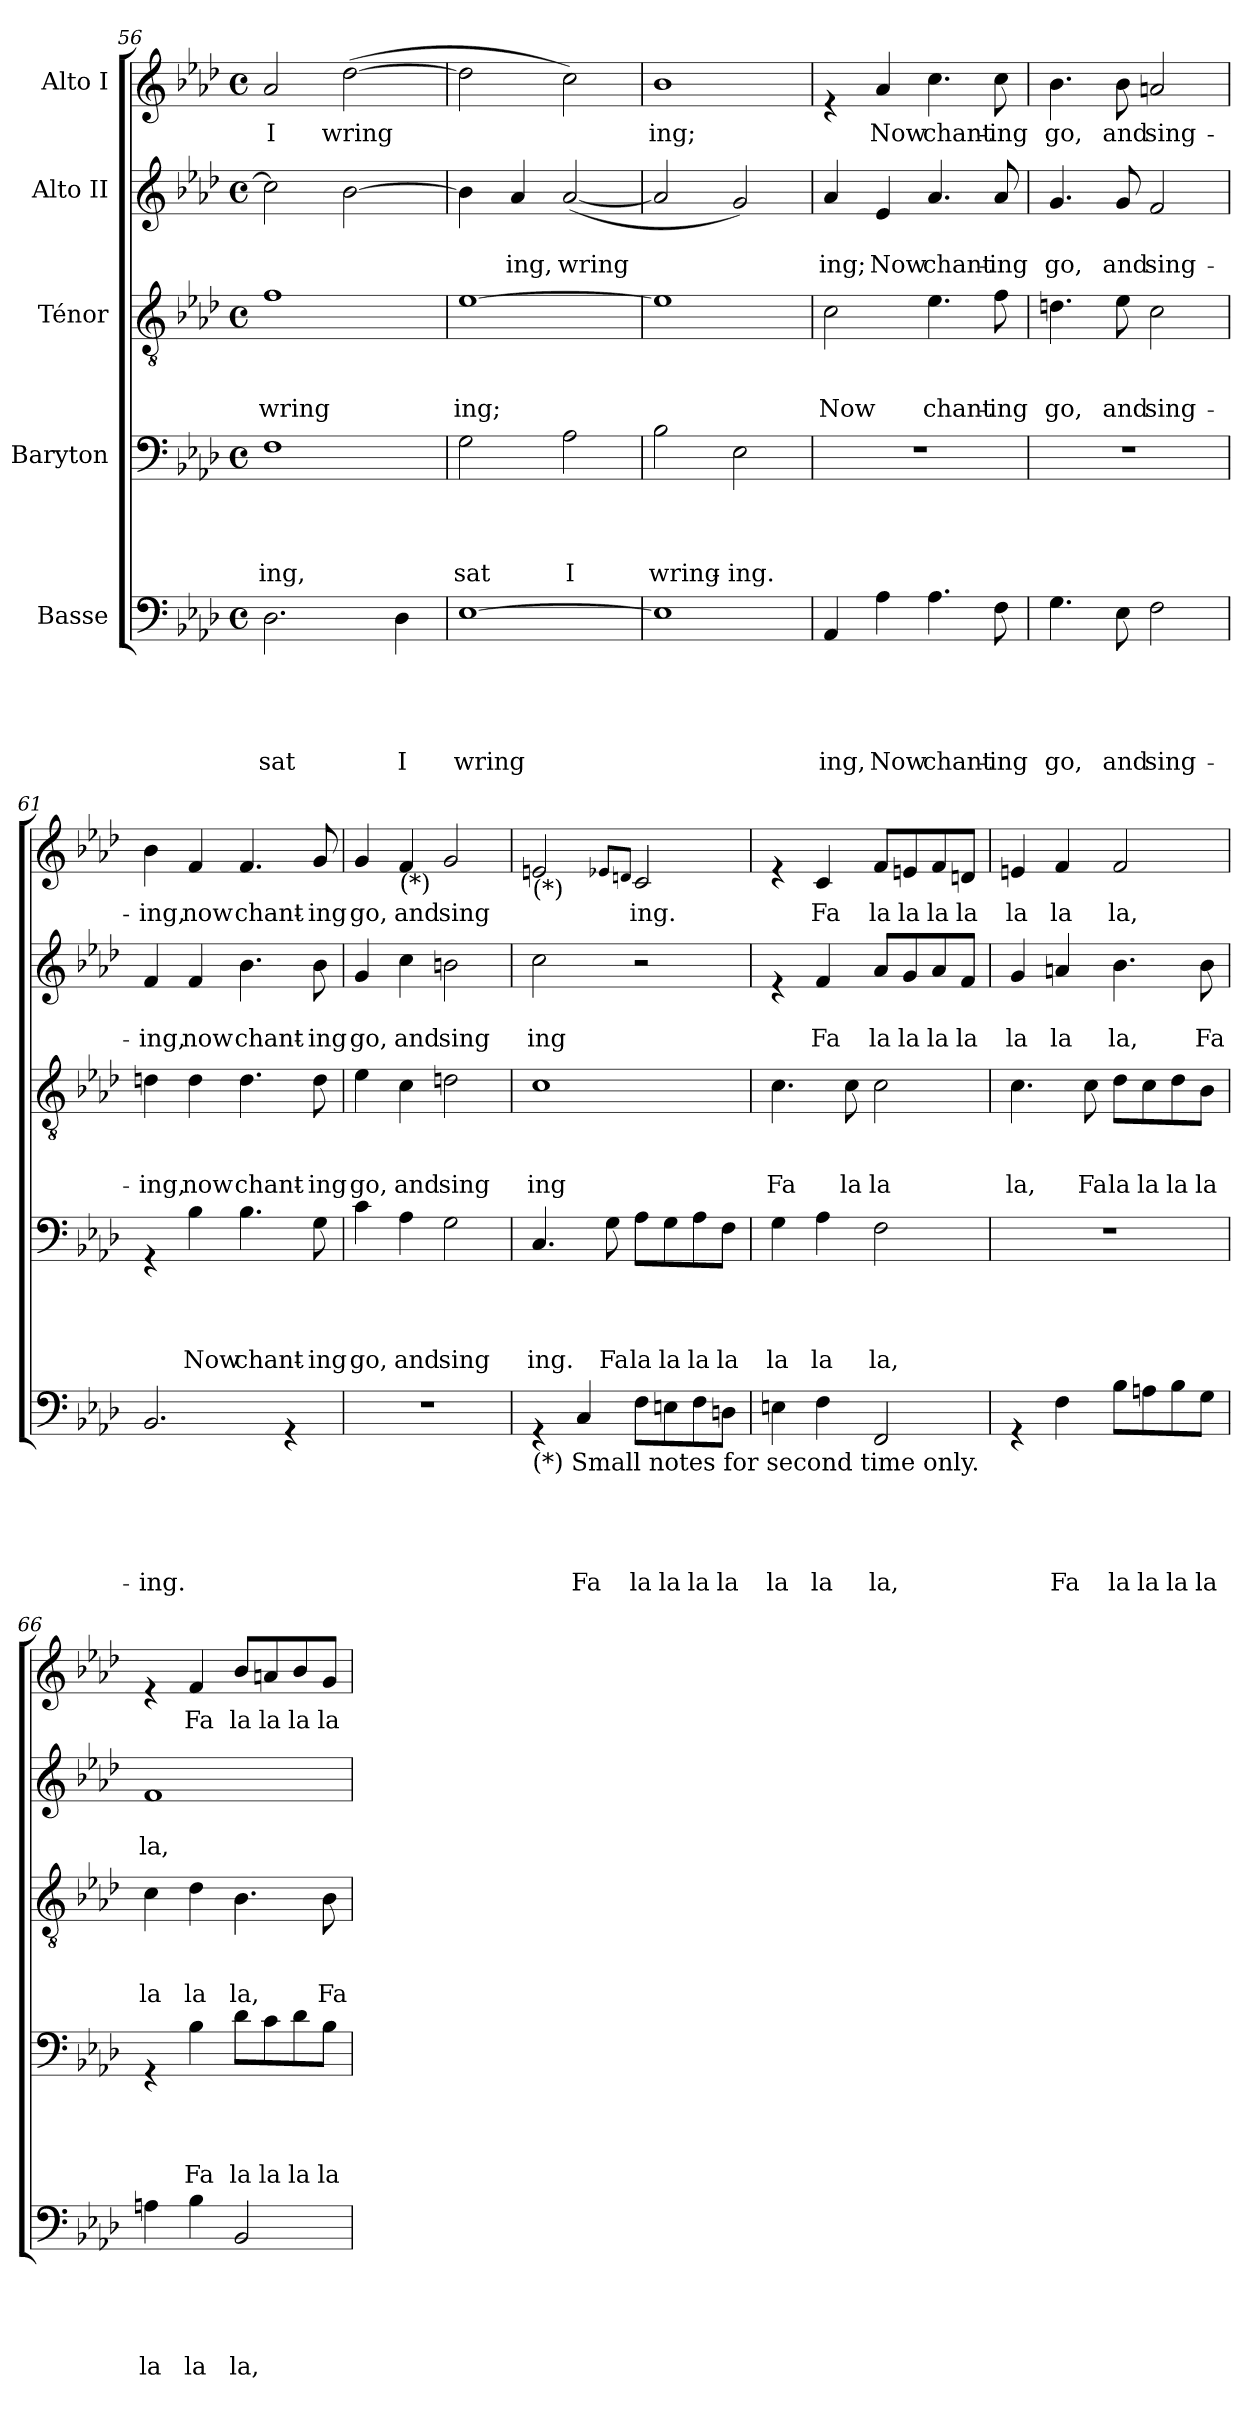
**kern	**text	**text	**text	**text	**text	**kern	**text	**text	**text	**text	**kern	**text	**text	**text	**kern	**text	**text	**kern	**text
*part5	*part5	*part5	*part5	*part5	*part5	*part4	*part4	*part4	*part4	*part4	*part3	*part3	*part3	*part3	*part2	*part2	*part2	*part1	*part1
*staff5	*staff5	*staff5	*staff5	*staff5	*staff5	*staff4	*staff4	*staff4	*staff4	*staff4	*staff3	*staff3	*staff3	*staff3	*staff2	*staff2	*staff2	*staff1	*staff1
*I"Basse	*	*	*	*	*	*I"Baryton	*	*	*	*	*I"Ténor	*	*	*	*I"Alto II	*	*	*I"Alto I	*
*clefF4	*	*	*	*	*	*clefF4	*	*	*	*	*clefGv2	*	*	*	*clefG2	*	*	*clefG2	*
*k[b-e-a-d-]	*	*	*	*	*	*k[b-e-a-d-]	*	*	*	*	*k[b-e-a-d-]	*	*	*	*k[b-e-a-d-]	*	*	*k[b-e-a-d-]	*
*A-:	*	*	*	*	*	*A-:	*	*	*	*	*A-:	*	*	*	*A-:	*	*	*A-:	*
*M4/4	*	*	*	*	*	*M4/4	*	*	*	*	*M4/4	*	*	*	*M4/4	*	*	*M4/4	*
*met(c)	*	*	*	*	*	*met(c)	*	*	*	*	*met(c)	*	*	*	*met(c)	*	*	*met(c)	*
=56	=56	=56	=56	=56	=56	=56	=56	=56	=56	=56	=56	=56	=56	=56	=56	=56	=56	=56	=56
!	!	!	!	!	!LO:LY:b	!	!	!	!	!LO:LY:b	!	!	!	!LO:LY:b	!	!	!	!	!LO:LY:b
2.D-\	.	.	.	.	sat	1F	.	.	.	ing,	1f	.	.	wring	2cc\]	.	.	2a-/	I
!	!	!	!	!	!	!	!	!	!	!	!	!	!	!	!	!	!	!	!LO:LY:b
.	.	.	.	.	.	.	.	.	.	.	.	.	.	.	[>2b-\	.	.	(>[>2dd-\	wring
!	!	!	!	!	!LO:LY:b	!	!	!	!	!	!	!	!	!	!	!	!	!	!
4D-\	.	.	.	.	I	.	.	.	.	.	.	.	.	.	.	.	.	.	.
=57	=57	=57	=57	=57	=57	=57	=57	=57	=57	=57	=57	=57	=57	=57	=57	=57	=57	=57	=57
!	!	!	!	!	!LO:LY:b	!	!	!	!	!LO:LY:b	!	!	!	!LO:LY:b	!	!	!	!	!
[>1E-	.	.	.	.	wring	2G\	.	.	.	sat	[<1e-	.	.	ing;	4b-\]	.	.	2dd-\]	.
!	!	!	!	!	!	!	!	!	!	!	!	!	!	!	!	!	!LO:LY:b	!	!
.	.	.	.	.	.	.	.	.	.	.	.	.	.	.	4a-/	.	ing,	.	.
!	!	!	!	!	!	!	!	!	!	!LO:LY:b	!	!	!	!	!	!	!LO:LY:b	!	!
.	.	.	.	.	.	2A-\	.	.	.	I	.	.	.	.	(<[<2a-/	.	wring	2cc\)	.
!!LO:PB:g=z
=58	=58	=58	=58	=58	=58	=58	=58	=58	=58	=58	=58	=58	=58	=58	=58	=58	=58	=58	=58
!	!	!	!	!	!	!	!	!	!	!LO:LY:b	!	!	!	!	!	!	!	!	!LO:LY:b
1E-]	.	.	.	.	.	2B-\	.	.	.	wring-	1e-]	.	.	.	2a-/]	.	.	1b-	ing;
!	!	!	!	!	!	!	!	!	!	!LO:LY:b	!	!	!	!	!	!	!	!	!
.	.	.	.	.	.	2E-\	.	.	.	-ing.	.	.	.	.	2g/)	.	.	.	.
=59	=59	=59	=59	=59	=59	=59	=59	=59	=59	=59	=59	=59	=59	=59	=59	=59	=59	=59	=59
!	!	!	!	!	!LO:LY:b	!	!	!	!	!	!	!	!	!LO:LY:b	!	!	!LO:LY:b	!	!
4AA-/	.	.	.	.	ing,	1r	.	.	.	.	2c\	.	.	Now	4a-/	.	ing;	4re	.
!	!	!	!	!	!LO:LY:b	!	!	!	!	!	!	!	!	!	!	!	!LO:LY:b	!	!LO:LY:b
4A-\	.	.	.	.	Now	.	.	.	.	.	.	.	.	.	4e-/	.	Now	4a-/	Now
!	!	!	!	!	!LO:LY:b	!	!	!	!	!	!	!	!	!LO:LY:b	!	!	!LO:LY:b	!	!LO:LY:b
4.A-\	.	.	.	.	chant-	.	.	.	.	.	4.e-\	.	.	chant-	4.a-/	.	chant-	4.cc\	chant-
!	!	!	!	!	!LO:LY:b	!	!	!	!	!	!	!	!	!LO:LY:b	!	!	!LO:LY:b	!	!LO:LY:b
8F\	.	.	.	.	-ing	.	.	.	.	.	8f\	.	.	-ing	8a-/	.	-ing	8cc\	-ing
=60	=60	=60	=60	=60	=60	=60	=60	=60	=60	=60	=60	=60	=60	=60	=60	=60	=60	=60	=60
!	!	!	!	!	!LO:LY:b	!	!	!	!	!	!	!	!	!LO:LY:b	!	!	!LO:LY:b	!	!LO:LY:b
4.G\	.	.	.	.	go,	1r	.	.	.	.	4.dn\	.	.	go,	4.g/	.	go,	4.b-\	go,
!	!	!	!	!	!LO:LY:b	!	!	!	!	!	!	!	!	!LO:LY:b	!	!	!LO:LY:b	!	!LO:LY:b
8E-\	.	.	.	.	and	.	.	.	.	.	8e-\	.	.	and	8g/	.	and	8b-\	and
!	!	!	!	!	!LO:LY:b	!	!	!	!	!	!	!	!	!LO:LY:b	!	!	!LO:LY:b	!	!LO:LY:b
2F\	.	.	.	.	sing-	.	.	.	.	.	2c\	.	.	sing-	2f/	.	sing-	2an/	sing-
=61	=61	=61	=61	=61	=61	=61	=61	=61	=61	=61	=61	=61	=61	=61	=61	=61	=61	=61	=61
!	!	!	!	!	!LO:LY:b	!	!	!	!	!	!	!	!	!LO:LY:b	!	!	!LO:LY:b	!	!LO:LY:b
2.BB-/	.	.	.	.	-ing.	4rGG	.	.	.	.	4dn\	.	.	-ing,	4f/	.	-ing,	4b-\	-ing,
!	!	!	!	!	!	!	!	!	!	!LO:LY:b	!	!	!	!LO:LY:b	!	!	!LO:LY:b	!	!LO:LY:b
.	.	.	.	.	.	4B-\	.	.	.	Now	4d\	.	.	now	4f/	.	now	4f/	now
!	!	!	!	!	!	!	!	!	!	!LO:LY:b	!	!	!	!LO:LY:b	!	!	!LO:LY:b	!	!LO:LY:b
.	.	.	.	.	.	4.B-\	.	.	.	chant-	4.d\	.	.	chant-	4.b-\	.	chant-	4.f/	chant-
4rGG	.	.	.	.	.	.	.	.	.	.	.	.	.	.	.	.	.	.	.
!	!	!	!	!	!	!	!	!	!	!LO:LY:b	!	!	!	!LO:LY:b	!	!	!LO:LY:b	!	!LO:LY:b
.	.	.	.	.	.	8G\	.	.	.	-ing	8d\	.	.	-ing	8b-\	.	-ing	8g/	-ing
=62	=62	=62	=62	=62	=62	=62	=62	=62	=62	=62	=62	=62	=62	=62	=62	=62	=62	=62	=62
!	!	!	!	!	!	!	!	!	!	!LO:LY:b	!	!	!	!LO:LY:b	!	!	!LO:LY:b	!	!LO:LY:b
1r	.	.	.	.	.	4c\	.	.	.	go,	4e-\	.	.	go,	4g/	.	go,	4g/	go,
!	!	!	!	!	!	!	!	!	!	!	!	!	!	!	!	!	!	!LO:TX:b:t=(*)	!
!	!	!	!	!	!	!	!	!	!	!LO:LY:b	!	!	!	!LO:LY:b	!	!	!LO:LY:b	!	!LO:LY:b
.	.	.	.	.	.	4A-\	.	.	.	and	4c\	.	.	and	4cc\	.	and	4f/	and
!	!	!	!	!	!	!	!	!	!	!LO:LY:b	!	!	!	!LO:LY:b	!	!	!LO:LY:b	!	!LO:LY:b
.	.	.	.	.	.	2G\	.	.	.	sing	2dn\	.	.	sing	2bn\	.	sing	2g/	sing
!!LO:LB:g=z
=63	=63	=63	=63	=63	=63	=63	=63	=63	=63	=63	=63	=63	=63	=63	=63	=63	=63	=63	=63
!	!	!	!	!	!	!	!	!	!	!	!	!	!	!	!	!	!	!LO:TX:b:t=(*)	!
!LO:TX:b:t=(*) Small notes for second time only.	!	!	!	!	!	!	!	!	!	!	!	!	!	!	!	!	!	!	!
!	!	!	!	!	!	!	!	!	!	!LO:LY:b	!	!	!	!LO:LY:b	!	!	!LO:LY:b	!	!
4rGG	.	.	.	.	.	4.C/	.	.	.	ing.	1c	.	.	ing	2cc\	.	ing	2en/	.
!	!	!	!	!	!LO:LY:b	!	!	!	!	!	!	!	!	!	!	!	!	!	!
4C/	.	.	.	.	Fa	.	.	.	.	.	.	.	.	.	.	.	.	.	.
!	!	!	!	!	!	!	!	!	!	!LO:LY:b	!	!	!	!	!	!	!	!	!
.	.	.	.	.	.	8G\	.	.	.	Fa	.	.	.	.	.	.	.	.	.
.	.	.	.	.	.	.	.	.	.	.	.	.	.	.	.	.	.	8qe-X/L	.
.	.	.	.	.	.	.	.	.	.	.	.	.	.	.	.	.	.	8qdn/J	.
!	!	!	!	!	!LO:LY:b	!	!	!	!	!LO:LY:b	!	!	!	!	!	!	!	!	!LO:LY:b
8F\L	.	.	.	.	la	8A-\L	.	.	.	la	.	.	.	.	2r	.	.	2c/	ing.
!	!	!	!	!	!LO:LY:b	!	!	!	!	!LO:LY:b	!	!	!	!	!	!	!	!	!
8En\	.	.	.	.	la	8G\	.	.	.	la	.	.	.	.	.	.	.	.	.
!	!	!	!	!	!LO:LY:b	!	!	!	!	!LO:LY:b	!	!	!	!	!	!	!	!	!
8F\	.	.	.	.	la	8A-\	.	.	.	la	.	.	.	.	.	.	.	.	.
!	!	!	!	!	!LO:LY:b	!	!	!	!	!LO:LY:b	!	!	!	!	!	!	!	!	!
8Dn\J	.	.	.	.	la	8F\J	.	.	.	la	.	.	.	.	.	.	.	.	.
=64	=64	=64	=64	=64	=64	=64	=64	=64	=64	=64	=64	=64	=64	=64	=64	=64	=64	=64	=64
!	!	!	!	!	!LO:LY:b	!	!	!	!	!LO:LY:b	!	!	!	!LO:LY:b	!	!	!	!	!
4En\	.	.	.	.	la	4G\	.	.	.	la	4.c\	.	.	Fa	4re	.	.	4re	.
!	!	!	!	!	!LO:LY:b	!	!	!	!	!LO:LY:b	!	!	!	!	!	!	!LO:LY:b	!	!LO:LY:b
4F\	.	.	.	.	la	4A-\	.	.	.	la	.	.	.	.	4f/	.	Fa	4c/	Fa
!	!	!	!	!	!	!	!	!	!	!	!	!	!	!LO:LY:b	!	!	!	!	!
.	.	.	.	.	.	.	.	.	.	.	8c\	.	.	la	.	.	.	.	.
!	!	!	!	!	!LO:LY:b	!	!	!	!	!LO:LY:b	!	!	!	!LO:LY:b	!	!	!LO:LY:b	!	!LO:LY:b
2FF/	.	.	.	.	la,	2F\	.	.	.	la,	2c\	.	.	la	8a-/L	.	la	8f/L	la
!	!	!	!	!	!	!	!	!	!	!	!	!	!	!	!	!	!LO:LY:b	!	!LO:LY:b
.	.	.	.	.	.	.	.	.	.	.	.	.	.	.	8g/	.	la	8en/	la
!	!	!	!	!	!	!	!	!	!	!	!	!	!	!	!	!	!LO:LY:b	!	!LO:LY:b
.	.	.	.	.	.	.	.	.	.	.	.	.	.	.	8a-/	.	la	8f/	la
!	!	!	!	!	!	!	!	!	!	!	!	!	!	!	!	!	!LO:LY:b	!	!LO:LY:b
.	.	.	.	.	.	.	.	.	.	.	.	.	.	.	8f/J	.	la	8dn/J	la
=65	=65	=65	=65	=65	=65	=65	=65	=65	=65	=65	=65	=65	=65	=65	=65	=65	=65	=65	=65
!	!	!	!	!	!	!	!	!	!	!	!	!	!	!LO:LY:b	!	!	!LO:LY:b	!	!LO:LY:b
4rGG	.	.	.	.	.	1r	.	.	.	.	4.c\	.	.	la,	4g/	.	la	4en/	la
!	!	!	!	!	!LO:LY:b	!	!	!	!	!	!	!	!	!	!	!	!LO:LY:b	!	!LO:LY:b
4F\	.	.	.	.	Fa	.	.	.	.	.	.	.	.	.	4an/	.	la	4f/	la
!	!	!	!	!	!	!	!	!	!	!	!	!	!	!LO:LY:b	!	!	!	!	!
.	.	.	.	.	.	.	.	.	.	.	8c\	.	.	Fa	.	.	.	.	.
!	!	!	!	!	!LO:LY:b	!	!	!	!	!	!	!	!	!LO:LY:b	!	!	!LO:LY:b	!	!LO:LY:b
8B-\L	.	.	.	.	la	.	.	.	.	.	8d-\L	.	.	la	4.b-\	.	la,	2f/	la,
!	!	!	!	!	!LO:LY:b	!	!	!	!	!	!	!	!	!LO:LY:b	!	!	!	!	!
8An\	.	.	.	.	la	.	.	.	.	.	8c\	.	.	la	.	.	.	.	.
!	!	!	!	!	!LO:LY:b	!	!	!	!	!	!	!	!	!LO:LY:b	!	!	!	!	!
8B-\	.	.	.	.	la	.	.	.	.	.	8d-\	.	.	la	.	.	.	.	.
!	!	!	!	!	!LO:LY:b	!	!	!	!	!	!	!	!	!LO:LY:b	!	!	!LO:LY:b	!	!
8G\J	.	.	.	.	la	.	.	.	.	.	8B-\J	.	.	la	8b-\	.	Fa	.	.
=66	=66	=66	=66	=66	=66	=66	=66	=66	=66	=66	=66	=66	=66	=66	=66	=66	=66	=66	=66
!	!	!	!	!	!LO:LY:b	!	!	!	!	!	!	!	!	!LO:LY:b	!	!	!LO:LY:b	!	!
4An\	.	.	.	.	la	4rGG	.	.	.	.	4c\	.	.	la	1f	.	la,	4re	.
!	!	!	!	!	!LO:LY:b	!	!	!	!	!LO:LY:b	!	!	!	!LO:LY:b	!	!	!	!	!LO:LY:b
4B-\	.	.	.	.	la	4B-\	.	.	.	Fa	4d-\	.	.	la	.	.	.	4f/	Fa
!	!	!	!	!	!LO:LY:b	!	!	!	!	!LO:LY:b	!	!	!	!LO:LY:b	!	!	!	!	!LO:LY:b
2BB-/	.	.	.	.	la,	8d-\L	.	.	.	la	4.B-\	.	.	la,	.	.	.	8b-/L	la
!	!	!	!	!	!	!	!	!	!	!LO:LY:b	!	!	!	!	!	!	!	!	!LO:LY:b
.	.	.	.	.	.	8c\	.	.	.	la	.	.	.	.	.	.	.	8an/	la
!	!	!	!	!	!	!	!	!	!	!LO:LY:b	!	!	!	!	!	!	!	!	!LO:LY:b
.	.	.	.	.	.	8d-\	.	.	.	la	.	.	.	.	.	.	.	8b-/	la
!	!	!	!	!	!	!	!	!	!	!LO:LY:b	!	!	!	!LO:LY:b	!	!	!	!	!LO:LY:b
.	.	.	.	.	.	8B-\J	.	.	.	la	8B-\	.	.	Fa	.	.	.	8g/J	la
=	=	=	=	=	=	=	=	=	=	=	=	=	=	=	=	=	=	=	=
*-	*-	*-	*-	*-	*-	*-	*-	*-	*-	*-	*-	*-	*-	*-	*-	*-	*-	*-	*-
